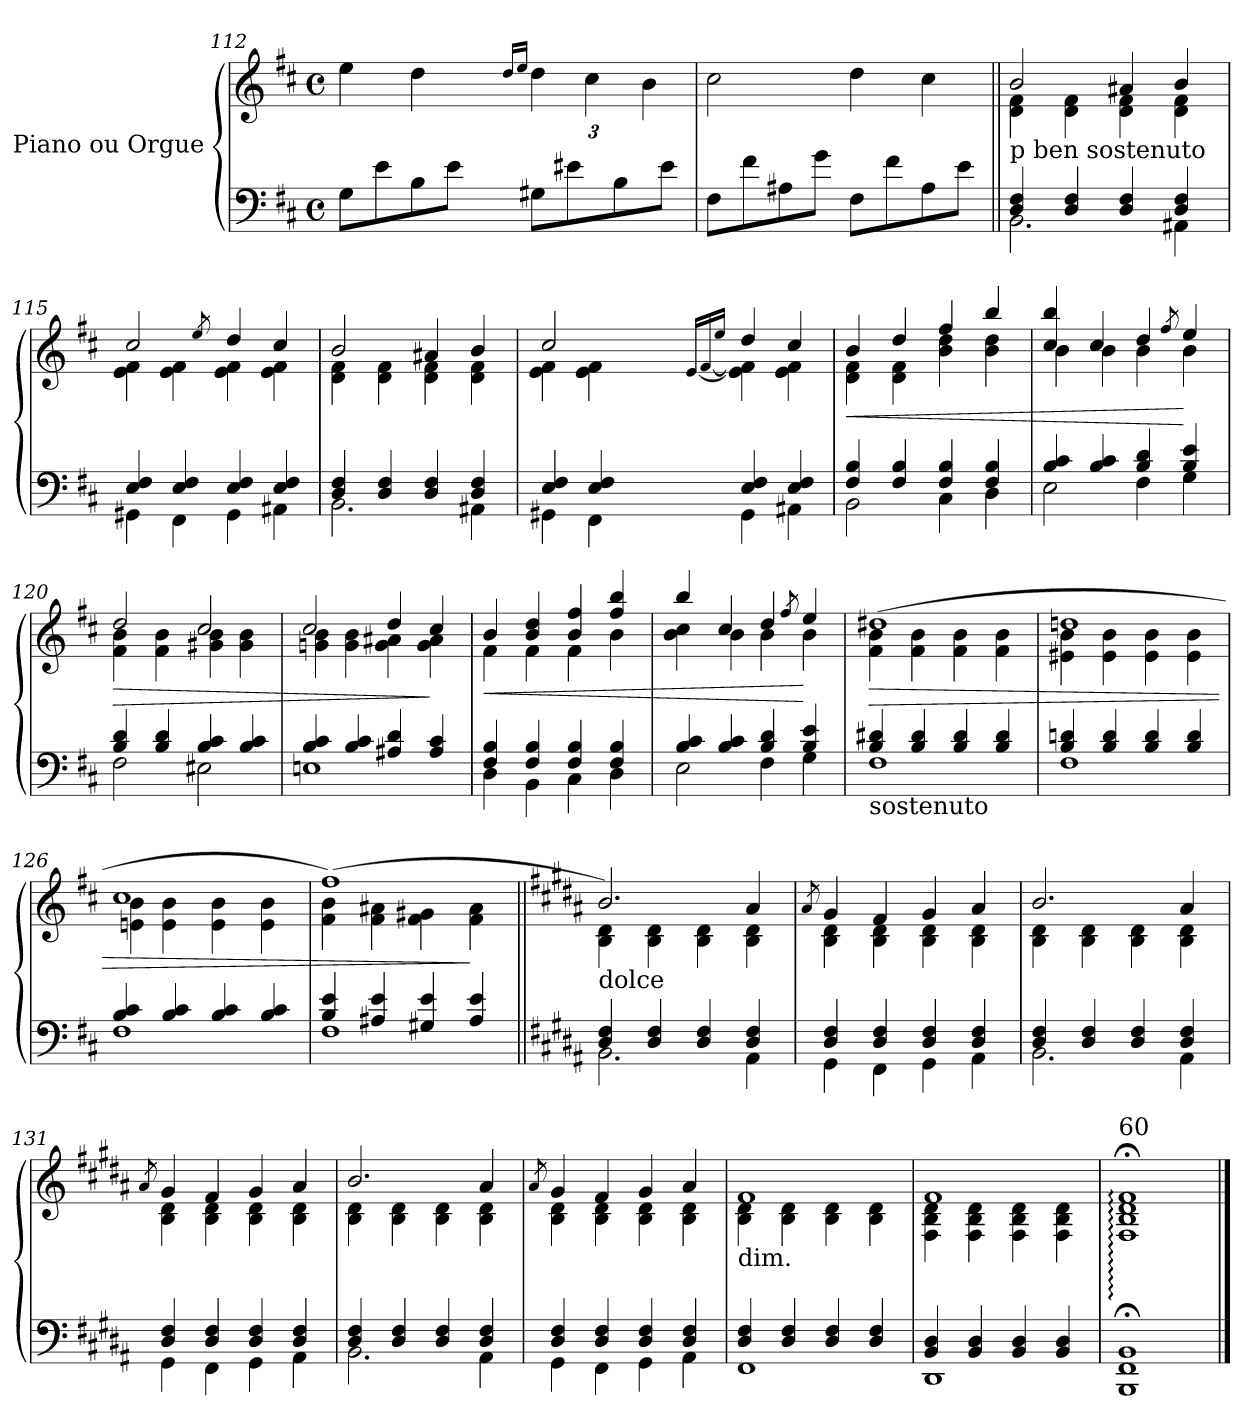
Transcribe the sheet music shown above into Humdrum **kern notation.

**kern	**kern	**dynam
*part1	*part1	*part1
*staff2	*staff1	*staff1/2
*I"Piano   ou Orgue	*	*
!!LO:PB:g=z
*clefF4	*clefG2	*
*k[f#c#]	*k[f#c#]	*
*D:	*D:	*
*M4/4	*M4/4	*
*met(c)	*met(c)	*
=112	=112	=112
*	*^	*
8G\L	4ee\	4..ryy	.
8e\	.	.	.
8B\	4dd\	.	.
8e\J	.	.	.
.	.	32ddyy	.
.	.	32eeyy	.
.	16qdd/LL	.	.
.	16qee/JJ	.	.
*	*Xbrackettup	*	*
8G#X\L	6dd\	2ryy	.
8e#X\	.	.	.
.	6cc#\	.	.
8B\	.	.	.
.	6b\	.	.
8e#\J	.	.	.
*	*v	*v	*
=113	=113	=113
8F#\L	2cc#\	.
8f#\	.	.
8A#X\	.	.
8g\J	.	.
8F#\L	4dd\	.
8f#\	.	.
8A#\	4cc#\	.
8e\J	.	.
=114||	=114||	=114||
*^	*^	*
!	!	!LO:TX:b:t=p ben sostenuto	!	!
4D/ 4F#/	2.BB\	2b/	4d\ 4f#\	.
4D/ 4F#/	.	.	4d\ 4f#\	.
4D/ 4F#/	.	4a#X/	4d\ 4f#\	.
4D/ 4F#/	4AA#X\	4b/	4d\ 4f#\	.
=115	=115	=115	=115	=115
4E/ 4F#/	4GG#X\	2cc#/	4e\ 4f#\	.
4E/ 4F#/	4FF#\	.	4e\ 4f#\	.
.	.	8qee/	.	.
4E/ 4F#/	4GG#\	4dd/	4e\ 4f#\	.
4E/ 4F#/	4AA#X\	4cc#/	4e\ 4f#\	.
=116	=116	=116	=116	=116
4D/ 4F#/	2.BB\	2b/	4d\ 4f#\	.
4D/ 4F#/	.	.	4d\ 4f#\	.
4D/ 4F#/	.	4a#X/	4d\ 4f#\	.
4D/ 4F#/	4AA#X\	4b/	4d\ 4f#\	.
=117	=117	=117	=117	=117
*	*	*	*^	*
4E/ 4F#/	4GG#X\	2cc#/	4e\ 4f#\	4..ryy	.
4E/ 4F#/	4FF#\	.	4e\ 4f#\	.	.
*	*	*	*	*Xtuplet	*
.	.	.	.	48eyy	.
.	.	.	.	48f#yy	.
.	.	.	.	48eeyy	.
.	.	.	[16qe/LL	.	.
.	.	.	[16qf#/	.	.
.	.	.	16qee/JJ	.	.
4E/ 4F#/	4GG#\	4dd/	4e\] 4f#\]	2ryy	.
4E/ 4F#/	4AA#X\	4cc#/	4e\ 4f#\	.	.
*	*	*	*v	*v	*
!!LO:LB:g=z
=118	=118	=118	=118	=118
!	!	!	!	!LO:HP:b
4F#/ 4B/	2BB\	4b/	4d\ 4f#\	<
4F#/ 4B/	.	4dd/	4d\ 4f#\	.
4F#/ 4B/	4C#\	4ff#/	4b\ 4dd\	.
4F#/ 4B/	4D\	4bb/	4b\ 4dd\	.
=119	=119	=119	=119	=119
4B/ 4c#/	2E\	4cc#/ 4bb/	4b\	.
4B/ 4c#/	.	4cc#/	4b\	.
4B/ 4d/	4F#\	4dd/	4b\	.
.	.	8qff#/	.	.
4B/ 4e/	4G\	4ee/	4b\	[
=120	=120	=120	=120	=120
!	!	!	!	!LO:HP:b
4B/ 4d/	2F#\	2dd/	4f#\ 4b\	>
4B/ 4d/	.	.	4f#\ 4b\	.
4B/ 4c#/	2E#X\	2cc#/	4g#X\ 4b\	.
4B/ 4c#/	.	.	4g#\ 4b\	.
=121	=121	=121	=121	=121
4B/ 4c#/	1En	2cc#/	4gn\ 4b\	.
4B/ 4c#/	.	.	4g\ 4b\	.
4A#X/ 4d/	.	4dd/	4g\ 4a#X\	.
4A#/ 4c#/	.	4cc#/	4g\ 4a#\	]
=122	=122	=122	=122	=122
!	!	!	!	!LO:HP:b
4F#/ 4B/	4D\	4b/	4f#\	<
4F#/ 4B/	4BB\	4b/ 4dd/	4f#\	.
4F#/ 4B/	4C#\	4b/ 4ff#/	4f#\	.
4F#/ 4B/	4D\	4ff#/ 4bb/	4b\	.
=123	=123	=123	=123	=123
4B/ 4c#/	2E\	4bb/	4b\ 4cc#\	.
4B/ 4c#/	.	4cc#/	4b\	.
4B/ 4d/	4F#\	4dd/	4b\	.
.	.	8qff#/	.	.
4B/ 4e/	4G\	4ee/	4b\	[
!!LO:LB:g=z	!!
=124	=124	=124	=124	=124
!LO:TX:b:t=sostenuto	!	!	!	!
!	!	!	!	!LO:HP:b
4B/ 4d#X/	1F#	(1dd#X	4f#\ 4b\	>
4B/ 4d#/	.	.	4f#\ 4b\	.
4B/ 4d#/	.	.	4f#\ 4b\	.
4B/ 4d#/	.	.	4f#\ 4b\	.
=125	=125	=125	=125	=125
4B/ 4dn/	1F#	1ddn	4e#X\ 4b\	.
4B/ 4d/	.	.	4e#\ 4b\	.
4B/ 4d/	.	.	4e#\ 4b\	.
4B/ 4d/	.	.	4e#\ 4b\	.
=126	=126	=126	=126	=126
4B/ 4c#/	1F#	1cc#	4en\ 4b\	.
4B/ 4c#/	.	.	4e\ 4b\	.
4B/ 4c#/	.	.	4e\ 4b\	.
4B/ 4c#/	.	.	4e\ 4b\	.
=127	=127	=127	=127	=127
4B/ 4e/	1F#	(1ff#)	4f#\ 4b\	.
4A#X/ 4e/	.	.	4f#\ 4a#X\	.
4G#X/ 4e/	.	.	4f#\ 4g#X\	.
4A#/ 4e/	.	.	4f#\ 4a#\	]
=128||	=128||	=128||	=128||	=128||
*k[f#c#g#d#a#]	*	*k[f#c#g#d#a#]	*	*
*B:	*	*B:	*	*
!	!	!LO:TX:b:t=dolce	!	!
4D#/ 4F#/	2.BB\	2.b/)	4B\ 4d#\	.
4D#/ 4F#/	.	.	4B\ 4d#\	.
4D#/ 4F#/	.	.	4B\ 4d#\	.
4D#/ 4F#/	4AA#\	4a#/	4B\ 4d#\	.
=129	=129	=129	=129	=129
.	.	8qa#/	.	.
4D#/ 4F#/	4GG#\	4g#/	4B\ 4d#\	.
4D#/ 4F#/	4FF#\	4f#/	4B\ 4d#\	.
4D#/ 4F#/	4GG#\	4g#/	4B\ 4d#\	.
4D#/ 4F#/	4AA#\	4a#/	4B\ 4d#\	.
!!LO:LB:g=z	!!
=130	=130	=130	=130	=130
4D#/ 4F#/	2.BB\	2.b/	4B\ 4d#\	.
4D#/ 4F#/	.	.	4B\ 4d#\	.
4D#/ 4F#/	.	.	4B\ 4d#\	.
4D#/ 4F#/	4AA#\	4a#/	4B\ 4d#\	.
=131	=131	=131	=131	=131
.	.	8qa#/	.	.
4D#/ 4F#/	4GG#\	4g#/	4B\ 4d#\	.
4D#/ 4F#/	4FF#\	4f#/	4B\ 4d#\	.
4D#/ 4F#/	4GG#\	4g#/	4B\ 4d#\	.
4D#/ 4F#/	4AA#\	4a#/	4B\ 4d#\	.
=132	=132	=132	=132	=132
4D#/ 4F#/	2.BB\	2.b/	4B\ 4d#\	.
4D#/ 4F#/	.	.	4B\ 4d#\	.
4D#/ 4F#/	.	.	4B\ 4d#\	.
4D#/ 4F#/	4AA#\	4a#/	4B\ 4d#\	.
=133	=133	=133	=133	=133
.	.	8qa#/	.	.
4D#/ 4F#/	4GG#\	4g#/	4B\ 4d#\	.
4D#/ 4F#/	4FF#\	4f#/	4B\ 4d#\	.
4D#/ 4F#/	4GG#\	4g#/	4B\ 4d#\	.
4D#/ 4F#/	4AA#\	4a#/	4B\ 4d#\	.
=134	=134	=134	=134	=134
!	!	!LO:TX:b:t=dim.	!	!
4D#/ 4F#/	1FF#	1f#	4B\ 4d#\	.
4D#/ 4F#/	.	.	4B\ 4d#\	.
4D#/ 4F#/	.	.	4B\ 4d#\	.
4D#/ 4F#/	.	.	4B\ 4d#\	.
=135	=135	=135	=135	=135
4BB/ 4D#/	1DD#	1f#	4F#\ 4B\ 4d#\	.
4BB/ 4D#/	.	.	4F#\ 4B\ 4d#\	.
4BB/ 4D#/	.	.	4F#\ 4B\ 4d#\	.
4BB/ 4D#/	.	.	4F#\ 4B\ 4d#\	.
*v	*v	*	*	*
=136	=136	=136	=136
!	!LO:TX:a:t=60	!	!
1BBB; 1FF#; 1BB;	1F#;< 1B;< 1d#;< 1f#;<	1BBByy: 1FF#yy: 1BByy: 1F#yy: 1Byy: 1d#yy: 1f#yy:	.
*	*v	*v	*
==	==	==
*-	*-	*-
